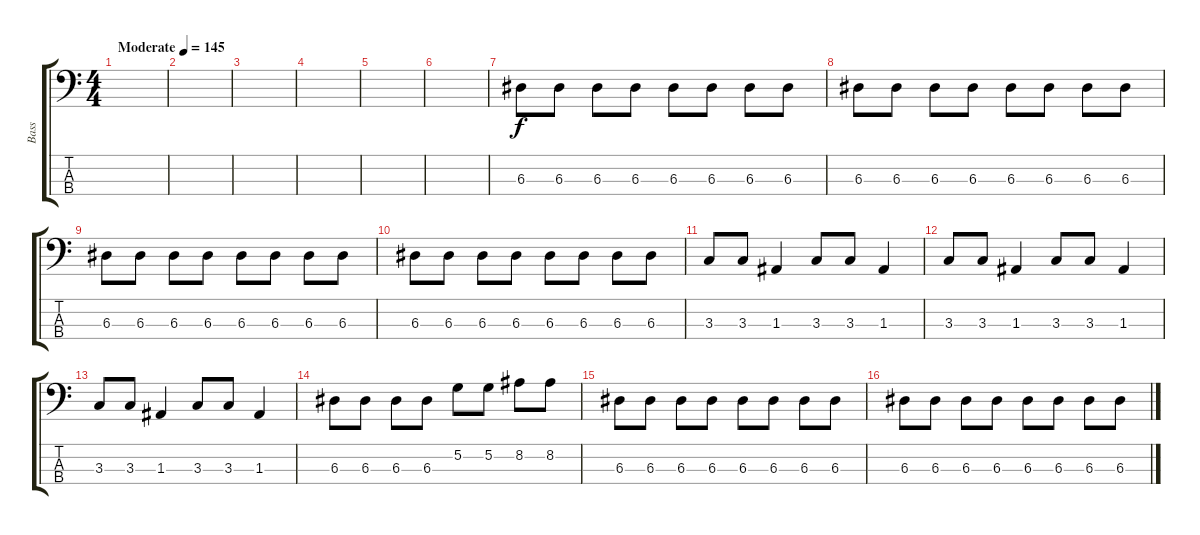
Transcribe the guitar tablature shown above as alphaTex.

\track ("Bass" "Bass") {instrument electricbasspick}
\staff {score tabs}
\tuning (G2 D2 A1 E1) {hide}
\ts (4 4)
\tempo (145 "Moderate")
\clef f4
\ks c
|
|
|
|
|
|
6.3.8 6.3.8 6.3.8 6.3.8 6.3.8 6.3.8 6.3.8 6.3.8 |
6.3.8 6.3.8 6.3.8 6.3.8 6.3.8 6.3.8 6.3.8 6.3.8 |
6.3.8 6.3.8 6.3.8 6.3.8 6.3.8 6.3.8 6.3.8 6.3.8 |
6.3.8 6.3.8 6.3.8 6.3.8 6.3.8 6.3.8 6.3.8 6.3.8 |
3.3.8 3.3.8 1.3.4 3.3.8 3.3.8 1.3.4 |
3.3.8 3.3.8 1.3.4 3.3.8 3.3.8 1.3.4 |
3.3.8 3.3.8 1.3.4 3.3.8 3.3.8 1.3.4 |
6.3.8 6.3.8 6.3.8 6.3.8 5.2.8 5.2.8 8.2.8 8.2.8 |
6.3.8 6.3.8 6.3.8 6.3.8 6.3.8 6.3.8 6.3.8 6.3.8 |
6.3.8 6.3.8 6.3.8 6.3.8 6.3.8 6.3.8 6.3.8 6.3.8
